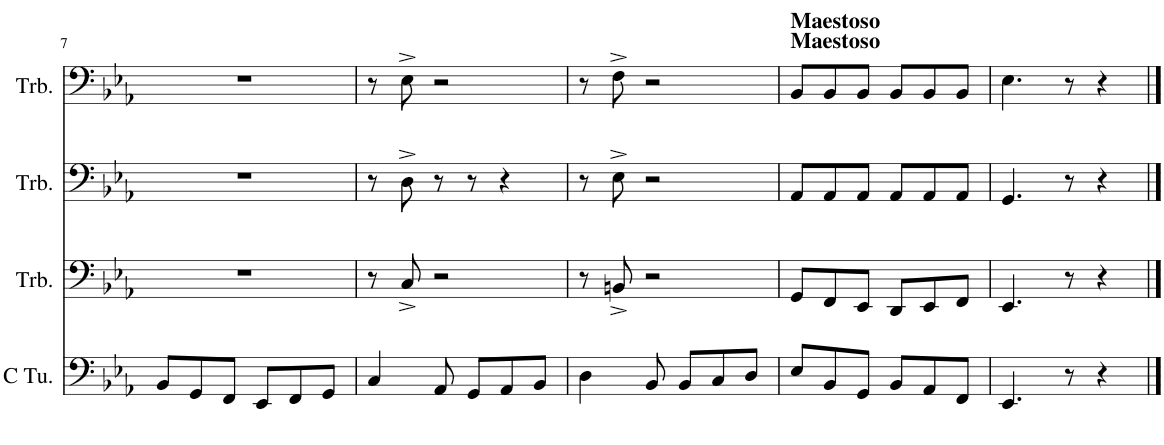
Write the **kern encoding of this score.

**kern	**kern	**kern	**kern
*part4	*part3	*part2	*part1
*staff4	*staff3	*staff2	*staff1
*I"C Tuba	*I"Trombone	*I"Trombone	*I"Trombone
*I'C Tu.	*I'Trb.	*I'Trb.	*I'Trb.
!!LO:PB:g=z
*clefF4	*clefF4	*clefF4	*clefF4
*k[b-e-a-]	*k[b-e-a-]	*k[b-e-a-]	*k[b-e-a-]
*M6/8	*M6/8	*M6/8	*M6/8
=7	=7	=7	=7
8BB-/L	2.r	2.r	2.r
8GG/	.	.	.
8FF/J	.	.	.
8EE-/L	.	.	.
8FF/	.	.	.
8GG/J	.	.	.
=8	=8	=8	=8
4C/	8r	8r	8r
.	8C^/	8D^\	8E-^\
8AA-/	2r	8r	2r
8GG/L	.	8r	.
8AA-/	.	4r	.
8BB-/J	.	.	.
=9	=9	=9	=9
4D\	8r	8r	8r
.	8BBn^/	8E-^\	8F^\
8BB-/	2r	2r	2r
8BB-/L	.	.	.
8C/	.	.	.
8D/J	.	.	.
=10	=10	=10	=10
!	!	!	!LO:TX:a:B:t=Maestoso
!	!	!	!LO:TX:a:B:t=Maestoso
8E-/L	8GG/L	8AA-/L	8BB-/L
8BB-/	8FF/	8AA-/	8BB-/
8GG/J	8EE-/J	8AA-/J	8BB-/J
8BB-/L	8DD/L	8AA-/L	8BB-/L
8AA-/	8EE-/	8AA-/	8BB-/
8FF/J	8FF/J	8AA-/J	8BB-/J
=11	=11	=11	=11
4.EE-/	4.EE-/	4.GG/	4.E-\
8r	8r	8r	8r
4r	4r	4r	4r
==	==	==	==
*-	*-	*-	*-
